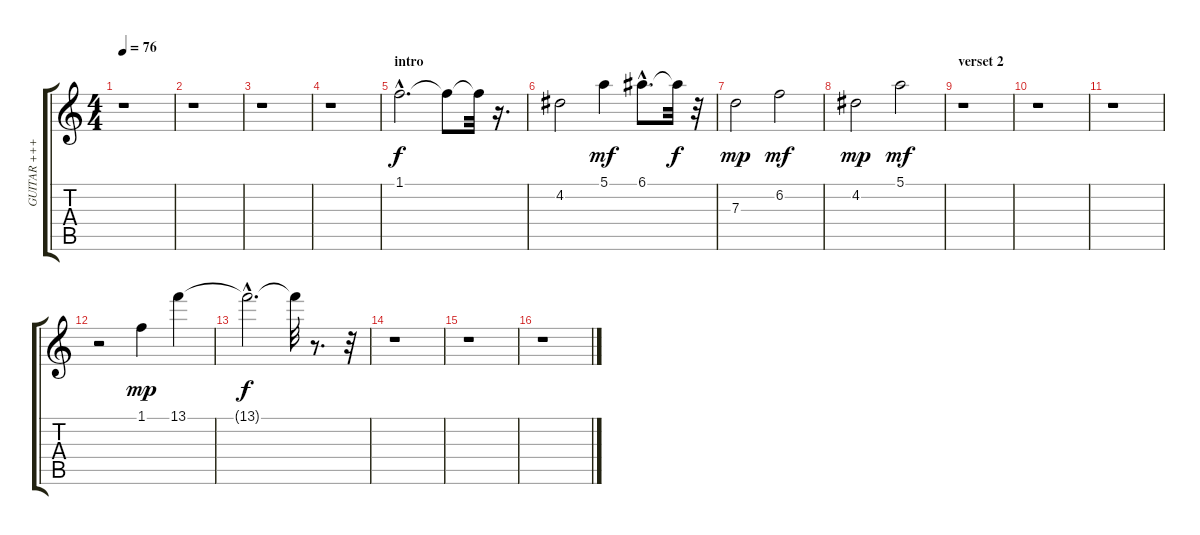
\track ("GUITAR +++" "GUITAR +++") {instrument electricguitarclean}
\staff {score tabs}
\tuning (E4 B3 G3 D3 A2 E2) {hide}
\ts (4 4)
\tempo 76
\clef g2
\ks c
r.1{dy f} |
r.1 |
r.1 |
r.1 |
\section ("" "intro")
1.1{hac}.2{d} 1.1{t}.8 1.1{t}.32 r.16{d} |
4.2.2 5.1.4{dy mf} 6.1{hac}.8{d} 6.1{t}.32{dy f} r.32 |
7.3.2{dy mp} 6.2.2{dy mf} |
4.2.2{dy mp} 5.1.2{dy mf} |
\section ("" "verset 2")
r.1 |
r.1 |
r.1 |
r.2 1.1.4{dy mp} 13.1.4 |
13.1{hac t}.2{d dy f} 13.1{t}.32 r.8{d} r.32 |
r.1 |
r.1 |
r.1
